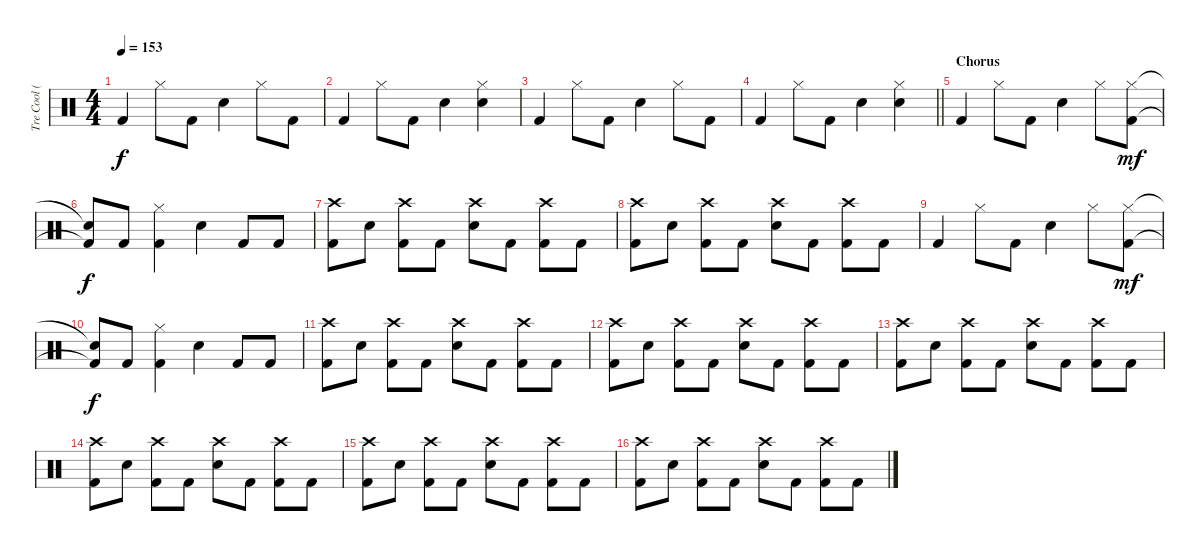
\track ("Tre Cool (Drums)" "Tre Cool (") {instrument percussion}
\staff {score}
\articulation defaults
\ts (4 4)
\tempo 153
\clef neutral
\ks c "Kick (hit) 2".4{dy f} "Hi-Hat (closed)".8 "Kick (hit) 2".8 "Snare (hit) 2".4 "Hi-Hat (closed)".8 "Kick (hit) 2".8
|
"Kick (hit) 2".4 "Hi-Hat (closed)".8 "Kick (hit) 2".8 "Snare (hit) 2".4 ("Snare (hit) 2" "Hi-Hat (closed)").4 |
"Kick (hit) 2".4 "Hi-Hat (closed)".8 "Kick (hit) 2".8 "Snare (hit) 2".4 "Hi-Hat (closed)".8 "Kick (hit) 2".8 |
\barLineRight lightlight "Kick (hit) 2".4 "Hi-Hat (closed)".8 "Kick (hit) 2".8 "Snare (hit) 2".4
("Snare (hit) 2" "Hi-Hat (closed)").4 |
\section ("" "Chorus")
"Kick (hit) 2".4 "Hi-Hat (closed)".8 "Kick (hit) 2".8 "Snare (hit) 2".4 "Hi-Hat (closed)".8 ("Kick (hit) 2" "Hi-Hat (closed)").8{dy mf} |
("Kick (hit) 2"{t} "Snare (hit)"{t}).8{dy f} "Kick (hit) 2".8 ("Kick (hit) 2" "Hi-Hat (closed)").4 "Snare (hit) 2".4 "Kick (hit) 2".8 "Kick (hit) 2".8 |
("Kick (hit) 2" "Crash high (hit)").8 "Snare (hit) 2".8 ("Kick (hit) 2" "Crash high (hit)").8 "Kick (hit) 2".8 ("Snare (hit) 2" "Crash high (hit)").8 "Kick (hit) 2".8 ("Kick (hit) 2" "Crash high (hit)").8 "Kick (hit) 2".8 |
("Kick (hit) 2" "Crash high (hit)").8 "Snare (hit) 2".8 ("Kick (hit) 2" "Crash high (hit)").8 "Kick (hit) 2".8 ("Snare (hit) 2" "Crash high (hit)").8 "Kick (hit) 2".8 ("Kick (hit) 2" "Crash high (hit)").8 "Kick (hit) 2".8 |
"Kick (hit) 2".4 "Hi-Hat (closed)".8 "Kick (hit) 2".8 "Snare (hit) 2".4 "Hi-Hat (closed)".8 ("Kick (hit) 2" "Hi-Hat (closed)").8{dy mf} |
("Kick (hit) 2"{t} "Snare (hit)"{t}).8{dy f} "Kick (hit) 2".8 ("Kick (hit) 2" "Hi-Hat (closed)").4 "Snare (hit) 2".4 "Kick (hit) 2".8 "Kick (hit) 2".8 |
("Kick (hit) 2" "Crash high (hit)").8 "Snare (hit) 2".8 ("Kick (hit) 2" "Crash high (hit)").8 "Kick (hit) 2".8 ("Snare (hit) 2" "Crash high (hit)").8 "Kick (hit) 2".8 ("Kick (hit) 2" "Crash high (hit)").8 "Kick (hit) 2".8 |
("Kick (hit) 2" "Crash high (hit)").8 "Snare (hit) 2".8 ("Kick (hit) 2" "Crash high (hit)").8 "Kick (hit) 2".8 ("Snare (hit) 2" "Crash high (hit)").8 "Kick (hit) 2".8 ("Kick (hit) 2" "Crash high (hit)").8 "Kick (hit) 2".8 |
("Kick (hit) 2" "Crash high (hit)").8 "Snare (hit) 2".8 ("Kick (hit) 2" "Crash high (hit)").8 "Kick (hit) 2".8 ("Snare (hit) 2" "Crash high (hit)").8 "Kick (hit) 2".8 ("Kick (hit) 2" "Crash high (hit)").8 "Kick (hit) 2".8 |
("Kick (hit) 2" "Crash high (hit)").8 "Snare (hit) 2".8 ("Kick (hit) 2" "Crash high (hit)").8 "Kick (hit) 2".8 ("Snare (hit) 2" "Crash high (hit)").8 "Kick (hit) 2".8 ("Kick (hit) 2" "Crash high (hit)").8 "Kick (hit) 2".8 |
("Kick (hit) 2" "Crash high (hit)").8 "Snare (hit) 2".8 ("Kick (hit) 2" "Crash high (hit)").8 "Kick (hit) 2".8 ("Snare (hit) 2" "Crash high (hit)").8 "Kick (hit) 2".8 ("Kick (hit) 2" "Crash high (hit)").8 "Kick (hit) 2".8 |
("Kick (hit) 2" "Crash high (hit)").8 "Snare (hit) 2".8 ("Kick (hit) 2" "Crash high (hit)").8 "Kick (hit) 2".8 ("Snare (hit) 2" "Crash high (hit)").8 "Kick (hit) 2".8 ("Kick (hit) 2" "Crash high (hit)").8 "Kick (hit) 2".8
